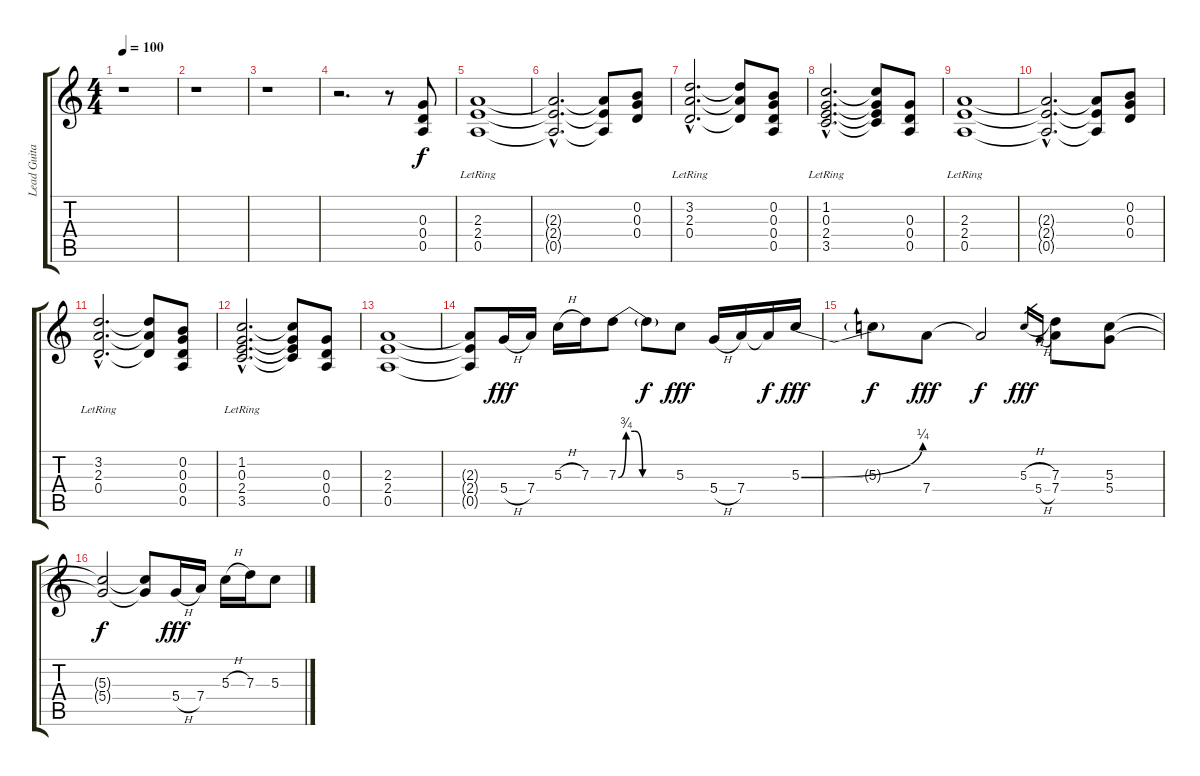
\track ("Lead Guitar" "Lead Guita") {instrument overdrivenguitar}
\staff {score tabs}
\tuning (E4 B3 G3 D3 A2 E2) {hide}
\ts (4 4)
\tempo 100
\clef g2
\ks c
r.1{dy f instrument overdrivenguitar} |
r.1 |
r.1 |
r.2{d} r.8 (0.3 0.4 0.5).8 |
(2.3{lr} 2.4{lr} 0.5{lr}).1 |
(2.3{hac t} 2.4{hac t} 0.5{hac t}).2{d} (2.3{t} 2.4{t} 0.5{t}).8 (0.2 0.3 0.4).8 |
(3.2{hac lr} 2.3{hac lr} 0.4{hac lr}).2{d} (3.2{t} 2.3{t} 0.4{t}).8 (0.2 0.3 0.4 0.5).8 |
(1.2{hac lr} 0.3{hac lr} 2.4{hac lr} 3.5{hac lr}).2{d} (1.2{t} 0.3{t} 2.4{t} 3.5{t}).8 (0.3 0.4 0.5).8 |
(2.3{lr} 2.4{lr} 0.5{lr}).1 |
(2.3{hac t} 2.4{hac t} 0.5{hac t}).2{d} (2.3{t} 2.4{t} 0.5{t}).8 (0.2 0.3 0.4).8 |
(3.2{hac lr} 2.3{hac lr} 0.4{hac lr}).2{d} (3.2{t} 2.3{t} 0.4{t}).8 (0.2 0.3 0.4 0.5).8 |
(1.2{hac lr} 0.3{hac lr} 2.4{hac lr} 3.5{hac lr}).2{d} (1.2{t} 0.3{t} 2.4{t} 3.5{t}).8 (0.3 0.4 0.5).8 |
(2.3 2.4 0.5).1 |
(2.3{t} 2.4{t} 0.5{t}).8 5.4{h}.16{dy fff} 7.4.16 5.3{h}.16 7.3.16 7.3{be (custom 0 0 8 3 17 3 25 0 60 0)}.8 7.3{t}.8{dy f} 5.3.8{dy fff} 5.4{h}.16 7.4.16 7.4{t}.16{dy f} 5.3{be (bend 0 0 60 1)}.16{dy fff} |
5.3{t}.8{dy f} 7.4.8{dy fff} 7.4{t}.2{dy f} 5.3{h}.16{gr dy fff} 5.4{h}.16{gr} (7.3 7.4).8 (5.3 5.4).8 |
(5.3{t} 5.4{t}).2{dy f} (5.3{t} 5.4{t}).8 5.4{h}.16{dy fff} 7.4.16 5.3{h}.16 7.3.16 5.3.8
